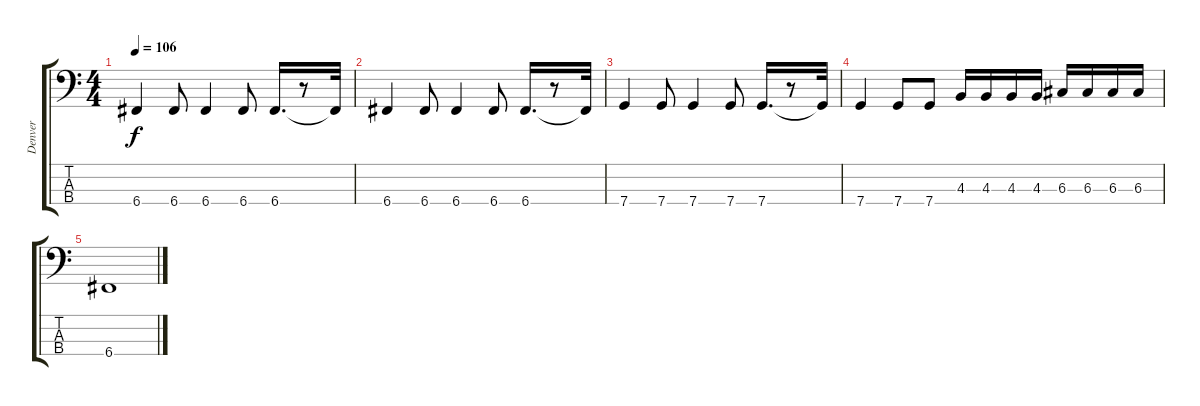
\track ("Denver" "Denver") {instrument slapbass2}
\staff {score tabs}
\tuning (F2 C2 G1 C1) {hide}
\ts (4 4)
\tempo 106
\clef f4
\ks c
6.4.4{dy f} 6.4.8 6.4.4 6.4.8 6.4.16{d} r.8 6.4{t}.32 |
6.4.4 6.4.8 6.4.4 6.4.8 6.4.16{d} r.8 6.4{t}.32 |
7.4.4 7.4.8 7.4.4 7.4.8 7.4.16{d} r.8 7.4{t}.32 |
7.4.4 7.4.8 7.4.8 4.3.16 4.3.16 4.3.16 4.3.16 6.3.16 6.3.16 6.3.16 6.3.16 |
6.4.1
